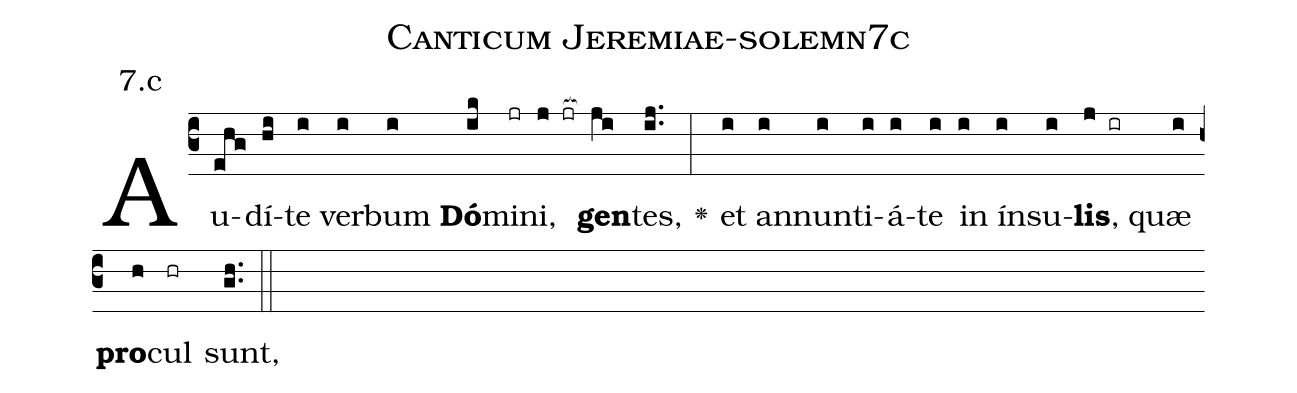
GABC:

name: Canticum Jeremiae-solemn7c;
annotation: 7.c;
%%
(c3)Au(ehg)dí(hi)te(i) ver(i)bum(i) <b>Dó</b>(ik)mi(jr)ni,(j jr[ocb:1{]) <b>gen</b>(ji[ocb:0}])tes,(ij..) <v>\greheightstar</v>(:) et(i) an(i)nun(i)ti(i)á(i)te(i) in(i) ín(i)su(i)<b>lis</b>,(j ir) quæ(i) <b>pro</b>(h)cul(hr) sunt,(gh..) (::)


%E(i) u(i) o(j) u(i) a(h) e.(gh..) (::)
